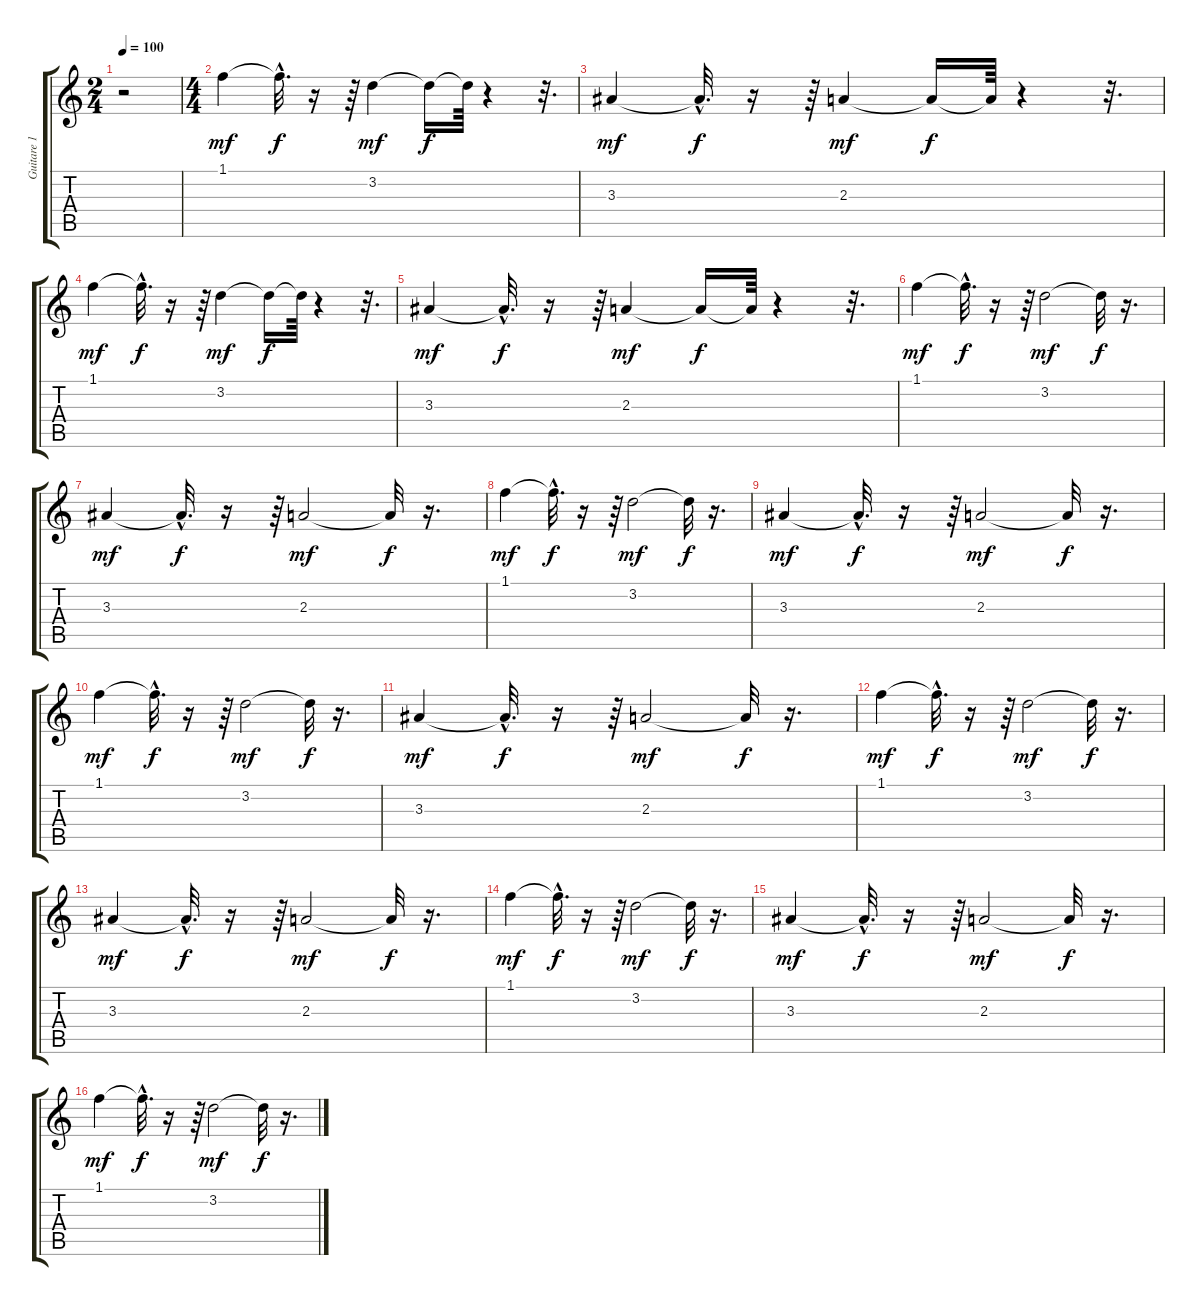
\track ("Guitare 1" "Guitare 1") {instrument acousticguitarnylon}
\staff {score tabs}
\tuning (E4 B3 G3 D3 A2 E2) {hide}
\ts (2 4)
\tempo 100
\clef g2
\ks c
r.2{dy mf instrument acousticguitarnylon} |
\ts (4 4)
1.1.4 1.1{hac t}.32{d dy f} r.16 r.64 3.2.4{dy mf} 3.2{t}.16{dy f} 3.2{t}.64 r.4 r.32{d} |
3.3.4{dy mf} 3.3{hac t}.32{d dy f} r.16 r.64 2.3.4{dy mf} 2.3{t}.16{dy f} 2.3{t}.64 r.4 r.32{d} |
1.1.4{dy mf} 1.1{hac t}.32{d dy f} r.16 r.64 3.2.4{dy mf} 3.2{t}.16{dy f} 3.2{t}.64 r.4 r.32{d} |
3.3.4{dy mf} 3.3{hac t}.32{d dy f} r.16 r.64 2.3.4{dy mf} 2.3{t}.16{dy f} 2.3{t}.64 r.4 r.32{d} |
1.1.4{dy mf} 1.1{hac t}.32{d dy f} r.16 r.64 3.2.2{dy mf} 3.2{t}.32{dy f} r.16{d} |
3.3.4{dy mf} 3.3{hac t}.32{d dy f} r.16 r.64 2.3.2{dy mf} 2.3{t}.32{dy f} r.16{d} |
1.1.4{dy mf} 1.1{hac t}.32{d dy f} r.16 r.64 3.2.2{dy mf} 3.2{t}.32{dy f} r.16{d} |
3.3.4{dy mf} 3.3{hac t}.32{d dy f} r.16 r.64 2.3.2{dy mf} 2.3{t}.32{dy f} r.16{d} |
1.1.4{dy mf} 1.1{hac t}.32{d dy f} r.16 r.64 3.2.2{dy mf} 3.2{t}.32{dy f} r.16{d} |
3.3.4{dy mf} 3.3{hac t}.32{d dy f} r.16 r.64 2.3.2{dy mf} 2.3{t}.32{dy f} r.16{d} |
1.1.4{dy mf} 1.1{hac t}.32{d dy f} r.16 r.64 3.2.2{dy mf} 3.2{t}.32{dy f} r.16{d} |
3.3.4{dy mf} 3.3{hac t}.32{d dy f} r.16 r.64 2.3.2{dy mf} 2.3{t}.32{dy f} r.16{d} |
1.1.4{dy mf} 1.1{hac t}.32{d dy f} r.16 r.64 3.2.2{dy mf} 3.2{t}.32{dy f} r.16{d} |
3.3.4{dy mf} 3.3{hac t}.32{d dy f} r.16 r.64 2.3.2{dy mf} 2.3{t}.32{dy f} r.16{d} |
1.1.4{dy mf} 1.1{hac t}.32{d dy f} r.16 r.64 3.2.2{dy mf} 3.2{t}.32{dy f} r.16{d}
